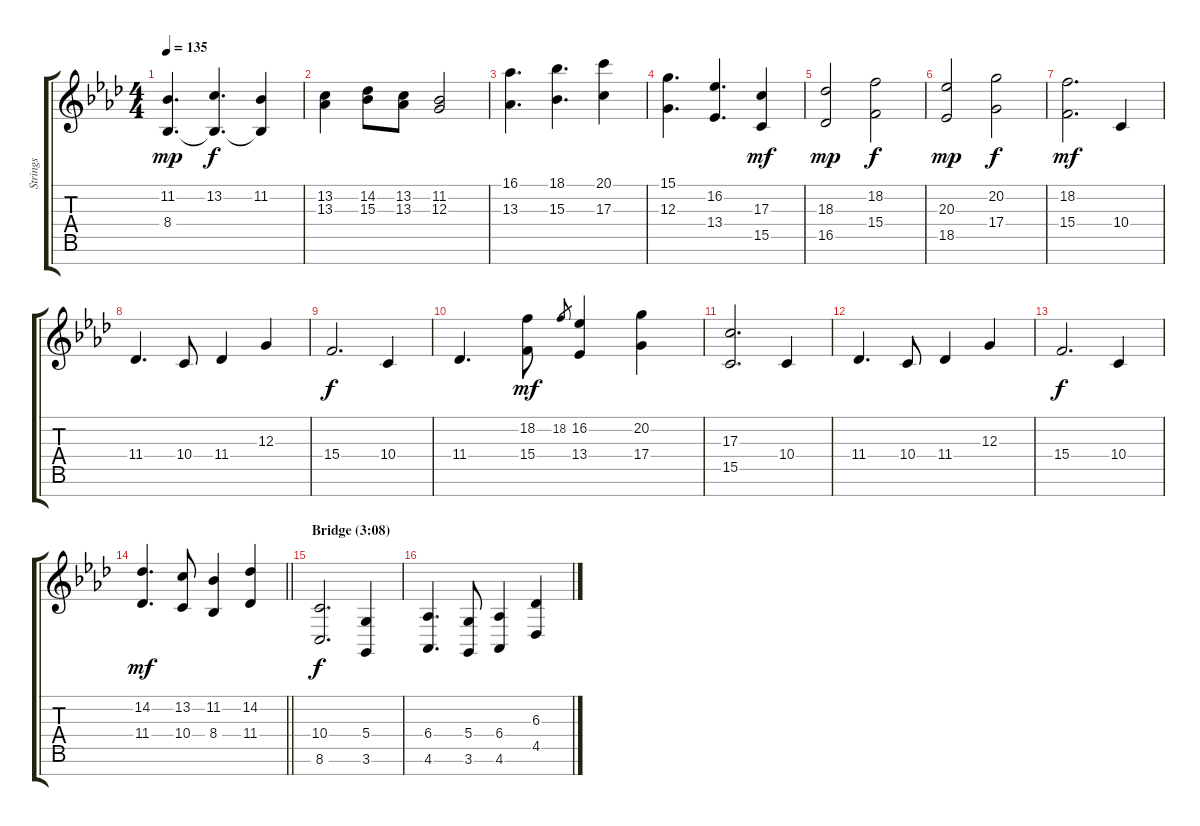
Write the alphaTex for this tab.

\track ("Strings" "Strings") {instrument stringensemble1}
\staff {score tabs}
\tuning (E4 B3 G3 D3 A2 E2 B1) {hide}
\ts (4 4)
\tempo 135
\clef g2
\ks fminor
(11.2 8.4).4{d dy mp} (13.2 8.4{t}).4{d dy f} (11.2 8.4{t}).4 |
(13.2 13.3).4 (14.2 15.3).8 (13.2 13.3).8 (11.2 12.3).2 |
(16.1 13.3).4{d} (18.1 15.3).4{d} (20.1 17.3).4 |
(15.1 12.3).4{d} (16.2 13.4).4{d} (17.3 15.5).4{dy mf} |
(18.3 16.5).2{dy mp} (18.2 15.4).2{dy f} |
(20.3 18.5).2{dy mp} (20.2 17.4).2{dy f} |
(18.2 15.4).2{d dy mf} 10.4.4 |
11.4.4{d} 10.4.8 11.4.4 12.3.4 |
15.4.2{d dy f} 10.4.4 |
11.4.4{d} (18.2 15.4).8{dy mf} 18.2.8{gr} (16.2 13.4).4 (20.2 17.4).4 |
(17.3 15.5).2{d} 10.4.4 |
11.4.4{d} 10.4.8 11.4.4 12.3.4 |
15.4.2{d dy f} 10.4.4 |
\barLineRight lightlight
(14.2 11.4).4{d dy mf} (13.2 10.4).8 (11.2 8.4).4 (14.2 11.4).4 |
\section ("" "Bridge (3:08)")
(10.4 8.6).2{d dy f volume 11 balance 8 instrument stringensemble1} (5.4 3.6).4 |
(6.4 4.6).4{d} (5.4 3.6).8 (6.4 4.6).4 (6.3 4.5).4
